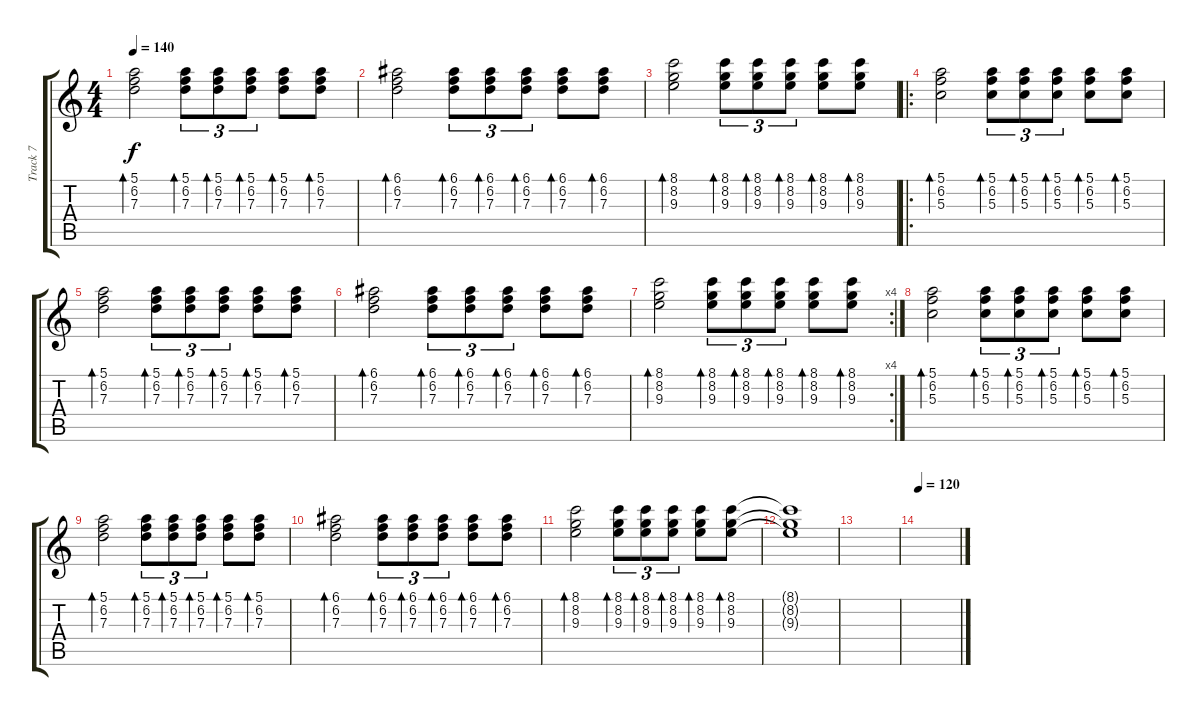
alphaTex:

\track ("Track 7" "Track 7") {instrument acousticguitarnylon}
\staff {score tabs}
\tuning (E4 B3 G3 D3 A2 E2) {hide}
\ts (4 4)
\tempo 140
\clef g2
\ks c
(5.1 6.2 7.3).2{bd 120 dy f} (5.1 6.2 7.3).8{tu (3 2) bd 60} (5.1 6.2 7.3).8{tu (3 2) bd 60} (5.1 6.2 7.3).8{tu (3 2) bd 60} (5.1 6.2 7.3).8{bd 60} (5.1 6.2 7.3).8{bd 60} |
(6.1 6.2 7.3).2{bd 120} (6.1 6.2 7.3).8{tu (3 2) bd 60} (6.1 6.2 7.3).8{tu (3 2) bd 60} (6.1 6.2 7.3).8{tu (3 2) bd 60} (6.1 6.2 7.3).8{bd 60} (6.1 6.2 7.3).8{bd 60} |
(8.1 8.2 9.3).2{bd 120} (8.1 8.2 9.3).8{tu (3 2) bd 60} (8.1 8.2 9.3).8{tu (3 2) bd 60} (8.1 8.2 9.3).8{tu (3 2) bd 60} (8.1 8.2 9.3).8{bd 60} (8.1 8.2 9.3).8{bd 60} |
\ro
(5.1 6.2 5.3).2{bd 60} (5.1 6.2 5.3).8{tu (3 2) bd 60} (5.1 6.2 5.3).8{tu (3 2) bd 60} (5.1 6.2 5.3).8{tu (3 2) bd 60} (5.1 6.2 5.3).8{bd 60} (5.1 6.2 5.3).8{bd 60} |
(5.1 6.2 7.3).2{bd 60} (5.1 6.2 7.3).8{tu (3 2) bd 60} (5.1 6.2 7.3).8{tu (3 2) bd 60} (5.1 6.2 7.3).8{tu (3 2) bd 60} (5.1 6.2 7.3).8{bd 60} (5.1 6.2 7.3).8{bd 60} |
(6.1 6.2 7.3).2{bd 60} (6.1 6.2 7.3).8{tu (3 2) bd 60} (6.1 6.2 7.3).8{tu (3 2) bd 60} (6.1 6.2 7.3).8{tu (3 2) bd 60} (6.1 6.2 7.3).8{bd 60} (6.1 6.2 7.3).8{bd 60} |
\rc 4
(8.1 8.2 9.3).2{bd 60} (8.1 8.2 9.3).8{tu (3 2) bd 60} (8.1 8.2 9.3).8{tu (3 2) bd 60} (8.1 8.2 9.3).8{tu (3 2) bd 60} (8.1 8.2 9.3).8{bd 60} (8.1 8.2 9.3).8{bd 60} |
(5.1 6.2 5.3).2{bd 60 volume 8} (5.1 6.2 5.3).8{tu (3 2) bd 60} (5.1 6.2 5.3).8{tu (3 2) bd 60} (5.1 6.2 5.3).8{tu (3 2) bd 60} (5.1 6.2 5.3).8{bd 60} (5.1 6.2 5.3).8{bd 60} |
(5.1 6.2 7.3).2{bd 120} (5.1 6.2 7.3).8{tu (3 2) bd 60} (5.1 6.2 7.3).8{tu (3 2) bd 60} (5.1 6.2 7.3).8{tu (3 2) bd 60} (5.1 6.2 7.3).8{bd 60} (5.1 6.2 7.3).8{bd 60} |
(6.1 6.2 7.3).2{bd 120} (6.1 6.2 7.3).8{tu (3 2) bd 60} (6.1 6.2 7.3).8{tu (3 2) bd 60} (6.1 6.2 7.3).8{tu (3 2) bd 60} (6.1 6.2 7.3).8{bd 60} (6.1 6.2 7.3).8{bd 60} |
(8.1 8.2 9.3).2{bd 120} (8.1 8.2 9.3).8{tu (3 2) bd 60} (8.1 8.2 9.3).8{tu (3 2) bd 60} (8.1 8.2 9.3).8{tu (3 2) bd 60} (8.1 8.2 9.3).8{bd 60} (8.1 8.2 9.3).8{bd 60} |
(8.1{t} 8.2{t} 9.3{t}).1 |
|
\tempo 120
